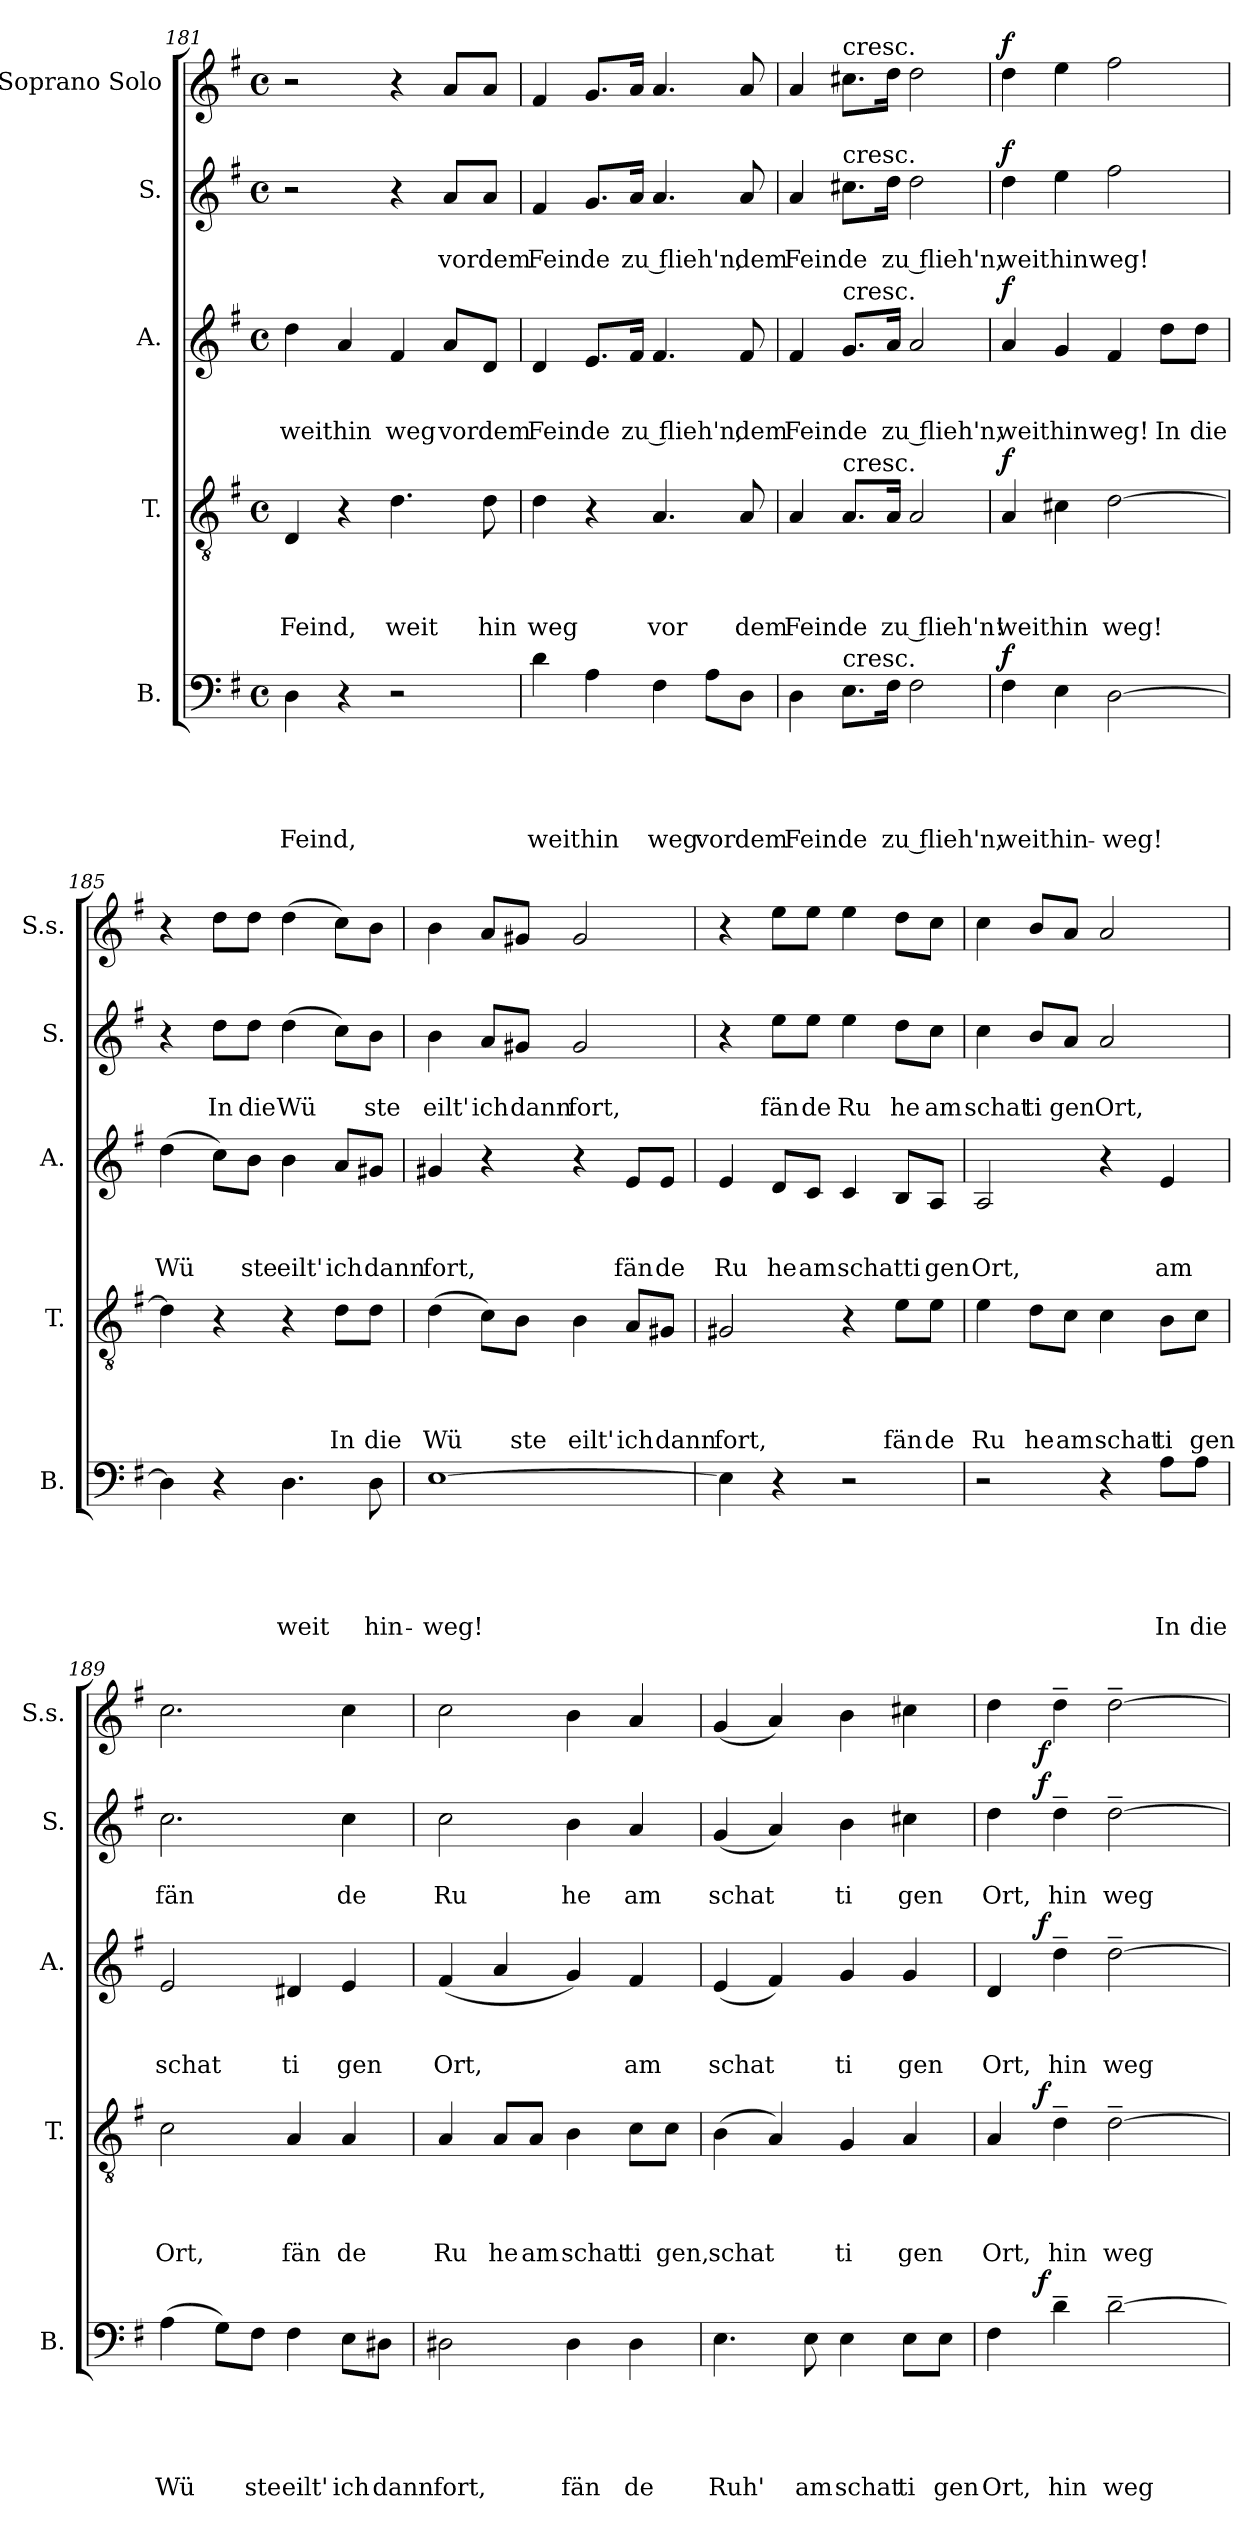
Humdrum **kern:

**kern	**text	**text	**text	**text	**text	**dynam	**kern	**text	**text	**text	**text	**dynam	**kern	**text	**text	**text	**dynam	**kern	**text	**text	**dynam	**kern	**dynam
*part5	*part5	*part5	*part5	*part5	*part5	*part5	*part4	*part4	*part4	*part4	*part4	*part4	*part3	*part3	*part3	*part3	*part3	*part2	*part2	*part2	*part2	*part1	*part1
*staff5	*staff5	*staff5	*staff5	*staff5	*staff5	*staff5	*staff4	*staff4	*staff4	*staff4	*staff4	*staff4	*staff3	*staff3	*staff3	*staff3	*staff3	*staff2	*staff2	*staff2	*staff2	*staff1	*staff1
*I"B.	*	*	*	*	*	*	*I"T.	*	*	*	*	*	*I"A.	*	*	*	*	*I"S.	*	*	*	*I"Soprano Solo	*
*I'B.	*	*	*	*	*	*	*I'T.	*	*	*	*	*	*I'A.	*	*	*	*	*I'S.	*	*	*	*I'S.s.	*
*clefF4	*	*	*	*	*	*	*clefGv2	*	*	*	*	*	*clefG2	*	*	*	*	*clefG2	*	*	*	*clefG2	*
*k[f#]	*	*	*	*	*	*	*k[f#]	*	*	*	*	*	*k[f#]	*	*	*	*	*k[f#]	*	*	*	*k[f#]	*
*G:	*	*	*	*	*	*	*G:	*	*	*	*	*	*G:	*	*	*	*	*G:	*	*	*	*G:	*
*M4/4	*	*	*	*	*	*	*M4/4	*	*	*	*	*	*M4/4	*	*	*	*	*M4/4	*	*	*	*M4/4	*
*met(c)	*	*	*	*	*	*	*met(c)	*	*	*	*	*	*met(c)	*	*	*	*	*met(c)	*	*	*	*met(c)	*
=181	=181	=181	=181	=181	=181	=181	=181	=181	=181	=181	=181	=181	=181	=181	=181	=181	=181	=181	=181	=181	=181	=181	=181
!	!	!	!	!	!LO:LY:b	!	!	!	!	!	!LO:LY:b	!	!	!	!	!LO:LY:b	!	!	!	!	!	!	!
4D\	.	.	.	.	Feind,	.	4D/	.	.	.	Feind,	.	4dd\	.	.	weit	.	2r	.	.	.	2r	.
!	!	!	!	!	!	!	!	!	!	!	!	!	!	!	!	!LO:LY:b	!	!	!	!	!	!	!
4r	.	.	.	.	.	.	4r	.	.	.	.	.	4a/	.	.	hin	.	.	.	.	.	.	.
!	!	!	!	!	!	!	!	!	!	!	!LO:LY:b	!	!	!	!	!LO:LY:b	!	!	!	!	!	!	!
2r	.	.	.	.	.	.	4.d\	.	.	.	weit	.	4f#/	.	.	weg	.	4r	.	.	.	4r	.
!	!	!	!	!	!	!	!	!	!	!	!	!	!	!	!	!LO:LY:b	!	!	!	!LO:LY:b	!	!	!
.	.	.	.	.	.	.	.	.	.	.	.	.	8a/L	.	.	vor	.	8a/L	.	vor	.	8a/L	.
!	!	!	!	!	!	!	!	!	!	!	!LO:LY:b	!	!	!	!	!LO:LY:b	!	!	!	!LO:LY:b	!	!	!
.	.	.	.	.	.	.	8d\	.	.	.	hin	.	8d/J	.	.	dem	.	8a/J	.	dem	.	8a/J	.
=182	=182	=182	=182	=182	=182	=182	=182	=182	=182	=182	=182	=182	=182	=182	=182	=182	=182	=182	=182	=182	=182	=182	=182
!	!	!	!	!	!LO:LY:b	!	!	!	!	!	!LO:LY:b	!	!	!	!	!LO:LY:b	!	!	!	!LO:LY:b	!	!	!
4d\	.	.	.	.	weit	.	4d\	.	.	.	weg	.	4d/	.	.	Fein	.	4f#/	.	Fein	.	4f#/	.
!	!	!	!	!	!LO:LY:b	!	!	!	!	!	!	!	!	!	!	!LO:LY:b	!	!	!	!LO:LY:b	!	!	!
4A\	.	.	.	.	hin	.	4r	.	.	.	.	.	8.e/L	.	.	de	.	8.g/L	.	de	.	8.g/L	.
!	!	!	!	!	!	!	!	!	!	!	!	!	!	!	!	!LO:LY:b	!	!	!	!LO:LY:b	!	!	!
.	.	.	.	.	.	.	.	.	.	.	.	.	16f#/Jk	.	.	zu flieh'n,	.	16a/Jk	.	zu flieh'n,	.	16a/Jk	.
!	!	!	!	!	!LO:LY:b	!	!	!	!	!	!LO:LY:b	!	!	!	!	!	!	!	!	!	!	!	!
4F#\	.	.	.	.	weg	.	4.A/	.	.	.	vor	.	4.f#/	.	.	.	.	4.a/	.	.	.	4.a/	.
!	!	!	!	!	!LO:LY:b	!	!	!	!	!	!	!	!	!	!	!	!	!	!	!	!	!	!
8A\L	.	.	.	.	vor	.	.	.	.	.	.	.	.	.	.	.	.	.	.	.	.	.	.
!	!	!	!	!	!LO:LY:b	!	!	!	!	!	!LO:LY:b	!	!	!	!	!LO:LY:b	!	!	!	!LO:LY:b	!	!	!
8D\J	.	.	.	.	dem	.	8A/	.	.	.	dem	.	8f#/	.	.	dem	.	8a/	.	dem	.	8a/	.
!!LO:LB:g=z
=183	=183	=183	=183	=183	=183	=183	=183	=183	=183	=183	=183	=183	=183	=183	=183	=183	=183	=183	=183	=183	=183	=183	=183
!	!	!	!	!	!LO:LY:b	!	!	!	!	!	!LO:LY:b	!	!	!	!	!LO:LY:b	!	!	!	!LO:LY:b	!	!	!
4D\	.	.	.	.	Feinde	.	4A/	.	.	.	Feinde	.	4f#/	.	.	Feinde	.	4a/	.	Feinde	.	4a/	.
!	!	!	!	!	!	!	!	!	!	!	!	!	!	!	!	!	!	!	!	!	!	!LO:TX:a:t=cresc.	!
!	!	!	!	!	!	!	!	!	!	!	!	!	!	!	!	!	!	!LO:TX:a:t=cresc.	!	!	!	!	!
!	!	!	!	!	!	!	!	!	!	!	!	!	!LO:TX:a:t=cresc.	!	!	!	!	!	!	!	!	!	!
!	!	!	!	!	!	!	!LO:TX:a:t=cresc.	!	!	!	!	!	!	!	!	!	!	!	!	!	!	!	!
!LO:TX:a:t=cresc.	!	!	!	!	!	!	!	!	!	!	!	!	!	!	!	!	!	!	!	!	!	!	!
8.E\L	.	.	.	.	.	.	8.A/L	.	.	.	.	.	8.g/L	.	.	.	.	8.cc#X\L	.	.	.	8.cc#X\L	.
!	!	!	!	!	!LO:LY:b	!	!	!	!	!	!LO:LY:b	!	!	!	!	!LO:LY:b	!	!	!	!LO:LY:b	!	!	!
16F#\Jk	.	.	.	.	zu flieh'n,	.	16A/Jk	.	.	.	zu flieh'n!	.	16a/Jk	.	.	zu flieh'n,	.	16dd\Jk	.	zu flieh'n,	.	16dd\Jk	.
2F#\	.	.	.	.	.	.	2A/	.	.	.	.	.	2a/	.	.	.	.	2dd\	.	.	.	2dd\	.
=184	=184	=184	=184	=184	=184	=184	=184	=184	=184	=184	=184	=184	=184	=184	=184	=184	=184	=184	=184	=184	=184	=184	=184
!	!	!	!	!	!LO:LY:b	!LO:DY:a	!	!	!	!	!LO:LY:b	!LO:DY:a	!	!	!	!LO:LY:b	!LO:DY:a	!	!	!LO:LY:b	!LO:DY:a	!	!LO:DY:a
4F#\	.	.	.	.	weit	f	4A/	.	.	.	weit	f	4a/	.	.	weit	f	4dd\	.	weit	f	4dd\	f
!	!	!	!	!	!LO:LY:b	!	!	!	!	!	!LO:LY:b	!	!	!	!	!LO:LY:b	!	!	!	!LO:LY:b	!	!	!
4E\	.	.	.	.	hin-	.	4c#X\	.	.	.	hin	.	4g/	.	.	hinweg!	.	4ee\	.	hinweg!	.	4ee\	.
!	!	!	!	!	!LO:LY:b	!	!	!	!	!	!LO:LY:b	!	!	!	!	!	!	!	!	!	!	!	!
[>2D\	.	.	.	.	-weg!	.	[>2d\	.	.	.	weg!	.	4f#/	.	.	.	.	2ff#\	.	.	.	2ff#\	.
!	!	!	!	!	!	!	!	!	!	!	!	!	!	!	!	!LO:LY:b	!	!	!	!	!	!	!
.	.	.	.	.	.	.	.	.	.	.	.	.	8dd\L	.	.	In	.	.	.	.	.	.	.
!	!	!	!	!	!	!	!	!	!	!	!	!	!	!	!	!LO:LY:b	!	!	!	!	!	!	!
.	.	.	.	.	.	.	.	.	.	.	.	.	8dd\J	.	.	die	.	.	.	.	.	.	.
=185	=185	=185	=185	=185	=185	=185	=185	=185	=185	=185	=185	=185	=185	=185	=185	=185	=185	=185	=185	=185	=185	=185	=185
!	!	!	!	!	!	!	!	!	!	!	!	!	!	!	!	!LO:LY:b	!	!	!	!	!	!	!
4D\]	.	.	.	.	.	.	4d\]	.	.	.	.	.	(>4dd\	.	.	Wü	.	4r	.	.	.	4r	.
!	!	!	!	!	!	!	!	!	!	!	!	!	!	!	!	!	!	!	!	!LO:LY:b	!	!	!
4r	.	.	.	.	.	.	4r	.	.	.	.	.	8cc\L)	.	.	.	.	8dd\L	.	In	.	8dd\L	.
!	!	!	!	!	!	!	!	!	!	!	!	!	!	!	!	!LO:LY:b	!	!	!	!LO:LY:b	!	!	!
.	.	.	.	.	.	.	.	.	.	.	.	.	8b\J	.	.	ste	.	8dd\J	.	die	.	8dd\J	.
!	!	!	!	!	!LO:LY:b	!	!	!	!	!	!	!	!	!	!	!LO:LY:b	!	!	!	!LO:LY:b	!	!	!
4.D\	.	.	.	.	weit	.	4r	.	.	.	.	.	4b\	.	.	eilt'	.	(>4dd\	.	Wü	.	(>4dd\	.
!	!	!	!	!	!	!	!	!	!	!	!LO:LY:b	!	!	!	!	!LO:LY:b	!	!	!	!	!	!	!
.	.	.	.	.	.	.	8d\L	.	.	.	In	.	8a/L	.	.	ich	.	8cc\L)	.	.	.	8cc\L)	.
!	!	!	!	!	!LO:LY:b	!	!	!	!	!	!LO:LY:b	!	!	!	!	!LO:LY:b	!	!	!	!LO:LY:b	!	!	!
8D\	.	.	.	.	hin-	.	8d\J	.	.	.	die	.	8g#X/J	.	.	dann	.	8b\J	.	ste	.	8b\J	.
=186	=186	=186	=186	=186	=186	=186	=186	=186	=186	=186	=186	=186	=186	=186	=186	=186	=186	=186	=186	=186	=186	=186	=186
!	!	!	!	!	!LO:LY:b	!	!	!	!	!	!LO:LY:b	!	!	!	!	!LO:LY:b	!	!	!	!LO:LY:b	!	!	!
[>1E	.	.	.	.	-weg!	.	(>4d\	.	.	.	Wü	.	4g#X/	.	.	fort,	.	4b\	.	eilt'	.	4b\	.
!	!	!	!	!	!	!	!	!	!	!	!	!	!	!	!	!	!	!	!	!LO:LY:b	!	!	!
.	.	.	.	.	.	.	8c\L)	.	.	.	.	.	4r	.	.	.	.	8a/L	.	ich	.	8a/L	.
!	!	!	!	!	!	!	!	!	!	!	!LO:LY:b	!	!	!	!	!	!	!	!	!LO:LY:b	!	!	!
.	.	.	.	.	.	.	8B\J	.	.	.	ste	.	.	.	.	.	.	8g#X/J	.	dann	.	8g#X/J	.
!	!	!	!	!	!	!	!	!	!	!	!LO:LY:b	!	!	!	!	!	!	!	!	!LO:LY:b	!	!	!
.	.	.	.	.	.	.	4B\	.	.	.	eilt'	.	4r	.	.	.	.	2g#/	.	fort,	.	2g#/	.
!	!	!	!	!	!	!	!	!	!	!	!LO:LY:b	!	!	!	!	!LO:LY:b	!	!	!	!	!	!	!
.	.	.	.	.	.	.	8A/L	.	.	.	ich	.	8e/L	.	.	fän	.	.	.	.	.	.	.
!	!	!	!	!	!	!	!	!	!	!	!LO:LY:b	!	!	!	!	!LO:LY:b	!	!	!	!	!	!	!
.	.	.	.	.	.	.	8G#X/J	.	.	.	dann	.	8e/J	.	.	de	.	.	.	.	.	.	.
=187	=187	=187	=187	=187	=187	=187	=187	=187	=187	=187	=187	=187	=187	=187	=187	=187	=187	=187	=187	=187	=187	=187	=187
!	!	!	!	!	!	!	!	!	!	!	!LO:LY:b	!	!	!	!	!LO:LY:b	!	!	!	!	!	!	!
4E\]	.	.	.	.	.	.	2G#X/	.	.	.	fort,	.	4e/	.	.	Ru	.	4r	.	.	.	4r	.
!	!	!	!	!	!	!	!	!	!	!	!	!	!	!	!	!LO:LY:b	!	!	!	!LO:LY:b	!	!	!
4r	.	.	.	.	.	.	.	.	.	.	.	.	8d/L	.	.	he	.	8ee\L	.	fän	.	8ee\L	.
!	!	!	!	!	!	!	!	!	!	!	!	!	!	!	!	!LO:LY:b	!	!	!	!LO:LY:b	!	!	!
.	.	.	.	.	.	.	.	.	.	.	.	.	8c/J	.	.	am	.	8ee\J	.	de	.	8ee\J	.
!	!	!	!	!	!	!	!	!	!	!	!	!	!	!	!	!LO:LY:b	!	!	!	!LO:LY:b	!	!	!
2r	.	.	.	.	.	.	4r	.	.	.	.	.	4c/	.	.	schatti	.	4ee\	.	Ru	.	4ee\	.
!	!	!	!	!	!	!	!	!	!	!	!LO:LY:b	!	!	!	!	!	!	!	!	!LO:LY:b	!	!	!
.	.	.	.	.	.	.	8e\L	.	.	.	fän	.	8B/L	.	.	.	.	8dd\L	.	he	.	8dd\L	.
!	!	!	!	!	!	!	!	!	!	!	!LO:LY:b	!	!	!	!	!LO:LY:b	!	!	!	!LO:LY:b	!	!	!
.	.	.	.	.	.	.	8e\J	.	.	.	de	.	8A/J	.	.	gen	.	8cc\J	.	am	.	8cc\J	.
!!LO:PB:g=z
=188	=188	=188	=188	=188	=188	=188	=188	=188	=188	=188	=188	=188	=188	=188	=188	=188	=188	=188	=188	=188	=188	=188	=188
!	!	!	!	!	!	!	!	!	!	!	!LO:LY:b	!	!	!	!	!LO:LY:b	!	!	!	!LO:LY:b	!	!	!
2r	.	.	.	.	.	.	4e\	.	.	.	Ru	.	2A/	.	.	Ort,	.	4cc\	.	schat	.	4cc\	.
!	!	!	!	!	!	!	!	!	!	!	!LO:LY:b	!	!	!	!	!	!	!	!	!LO:LY:b	!	!	!
.	.	.	.	.	.	.	8d\L	.	.	.	he	.	.	.	.	.	.	8b/L	.	ti	.	8b/L	.
!	!	!	!	!	!	!	!	!	!	!	!LO:LY:b	!	!	!	!	!	!	!	!	!LO:LY:b	!	!	!
.	.	.	.	.	.	.	8c\J	.	.	.	am	.	.	.	.	.	.	8a/J	.	gen	.	8a/J	.
!	!	!	!	!	!	!	!	!	!	!	!LO:LY:b	!	!	!	!	!	!	!	!	!LO:LY:b	!	!	!
4r	.	.	.	.	.	.	4c\	.	.	.	schat	.	4r	.	.	.	.	2a/	.	Ort,	.	2a/	.
!	!	!	!	!	!LO:LY:b	!	!	!	!	!	!LO:LY:b	!	!	!	!	!LO:LY:b	!	!	!	!	!	!	!
8A\L	.	.	.	.	In	.	8B\L	.	.	.	ti	.	4e/	.	.	am	.	.	.	.	.	.	.
!	!	!	!	!	!LO:LY:b	!	!	!	!	!	!LO:LY:b	!	!	!	!	!	!	!	!	!	!	!	!
8A\J	.	.	.	.	die	.	8c\J	.	.	.	gen	.	.	.	.	.	.	.	.	.	.	.	.
=189	=189	=189	=189	=189	=189	=189	=189	=189	=189	=189	=189	=189	=189	=189	=189	=189	=189	=189	=189	=189	=189	=189	=189
!	!	!	!	!	!LO:LY:b	!	!	!	!	!	!LO:LY:b	!	!	!	!	!LO:LY:b	!	!	!	!LO:LY:b	!	!	!
(>4A\	.	.	.	.	Wü	.	2c\	.	.	.	Ort,	.	2e/	.	.	schat	.	2.cc\	.	fän	.	2.cc\	.
8G\L)	.	.	.	.	.	.	.	.	.	.	.	.	.	.	.	.	.	.	.	.	.	.	.
!	!	!	!	!	!LO:LY:b	!	!	!	!	!	!	!	!	!	!	!	!	!	!	!	!	!	!
8F#\J	.	.	.	.	ste	.	.	.	.	.	.	.	.	.	.	.	.	.	.	.	.	.	.
!	!	!	!	!	!LO:LY:b	!	!	!	!	!	!LO:LY:b	!	!	!	!	!LO:LY:b	!	!	!	!	!	!	!
4F#\	.	.	.	.	eilt'	.	4A/	.	.	.	fän	.	4d#X/	.	.	ti	.	.	.	.	.	.	.
!	!	!	!	!	!LO:LY:b	!	!	!	!	!	!LO:LY:b	!	!	!	!	!LO:LY:b	!	!	!	!LO:LY:b	!	!	!
8E\L	.	.	.	.	ich	.	4A/	.	.	.	de	.	4e/	.	.	gen	.	4cc\	.	de	.	4cc\	.
!	!	!	!	!	!LO:LY:b	!	!	!	!	!	!	!	!	!	!	!	!	!	!	!	!	!	!
8D#X\J	.	.	.	.	dann	.	.	.	.	.	.	.	.	.	.	.	.	.	.	.	.	.	.
=190	=190	=190	=190	=190	=190	=190	=190	=190	=190	=190	=190	=190	=190	=190	=190	=190	=190	=190	=190	=190	=190	=190	=190
!	!	!	!	!	!LO:LY:b	!	!	!	!	!	!LO:LY:b	!	!	!	!	!LO:LY:b	!	!	!	!LO:LY:b	!	!	!
2D#X\	.	.	.	.	fort,	.	4A/	.	.	.	Ru	.	(<4f#/	.	.	Ort,	.	2cc\	.	Ru	.	2cc\	.
!	!	!	!	!	!	!	!	!	!	!	!LO:LY:b	!	!	!	!	!	!	!	!	!	!	!	!
.	.	.	.	.	.	.	8A/L	.	.	.	he	.	4a/	.	.	.	.	.	.	.	.	.	.
!	!	!	!	!	!	!	!	!	!	!	!LO:LY:b	!	!	!	!	!	!	!	!	!	!	!	!
.	.	.	.	.	.	.	8A/J	.	.	.	am	.	.	.	.	.	.	.	.	.	.	.	.
!	!	!	!	!	!LO:LY:b	!	!	!	!	!	!LO:LY:b	!	!	!	!	!	!	!	!	!LO:LY:b	!	!	!
4D#\	.	.	.	.	fän	.	4B\	.	.	.	schat	.	4g/)	.	.	.	.	4b\	.	he	.	4b\	.
!	!	!	!	!	!LO:LY:b	!	!	!	!	!	!LO:LY:b	!	!	!	!	!LO:LY:b	!	!	!	!LO:LY:b	!	!	!
4D#\	.	.	.	.	de	.	8c\L	.	.	.	ti	.	4f#/	.	.	am	.	4a/	.	am	.	4a/	.
!	!	!	!	!	!	!	!	!	!	!	!LO:LY:b	!	!	!	!	!	!	!	!	!	!	!	!
.	.	.	.	.	.	.	8c\J	.	.	.	gen,	.	.	.	.	.	.	.	.	.	.	.	.
=191	=191	=191	=191	=191	=191	=191	=191	=191	=191	=191	=191	=191	=191	=191	=191	=191	=191	=191	=191	=191	=191	=191	=191
!	!	!	!	!	!LO:LY:b	!	!	!	!	!	!LO:LY:b	!	!	!	!	!LO:LY:b	!	!	!	!LO:LY:b	!	!	!
4.E\	.	.	.	.	Ruh'	.	(>4B\	.	.	.	schat	.	(<4e/	.	.	schat	.	(<4g/	.	schat	.	(<4g/	.
.	.	.	.	.	.	.	4A/)	.	.	.	.	.	4f#/)	.	.	.	.	4a/)	.	.	.	4a/)	.
!	!	!	!	!	!LO:LY:b	!	!	!	!	!	!	!	!	!	!	!	!	!	!	!	!	!	!
8E\	.	.	.	.	am	.	.	.	.	.	.	.	.	.	.	.	.	.	.	.	.	.	.
!	!	!	!	!	!LO:LY:b	!	!	!	!	!	!LO:LY:b	!	!	!	!	!LO:LY:b	!	!	!	!LO:LY:b	!	!	!
4E\	.	.	.	.	schat	.	4G/	.	.	.	ti	.	4g/	.	.	ti	.	4b\	.	ti	.	4b\	.
!	!	!	!	!	!LO:LY:b	!	!	!	!	!	!LO:LY:b	!	!	!	!	!LO:LY:b	!	!	!	!LO:LY:b	!	!	!
8E\L	.	.	.	.	ti	.	4A/	.	.	.	gen	.	4g/	.	.	gen	.	4cc#X\	.	gen	.	4cc#X\	.
!	!	!	!	!	!LO:LY:b	!	!	!	!	!	!	!	!	!	!	!	!	!	!	!	!	!	!
8E\J	.	.	.	.	gen	.	.	.	.	.	.	.	.	.	.	.	.	.	.	.	.	.	.
=192	=192	=192	=192	=192	=192	=192	=192	=192	=192	=192	=192	=192	=192	=192	=192	=192	=192	=192	=192	=192	=192	=192	=192
!	!	!	!	!	!LO:LY:b	!	!	!	!	!	!LO:LY:b	!	!	!	!	!LO:LY:b	!	!	!	!LO:LY:b	!	!	!
*^	*	*	*	*	*	*	*^	*	*	*	*	*	*^	*	*	*	*	*^	*	*	*	*^	*
4F#\	8..ryy	.	.	.	.	Ort,	.	4A/	8..ryy	.	.	.	Ort,	.	4d/	8..ryy	.	.	Ort,	.	4dd\	8..ryy	.	Ort,	.	4dd\	8..ryy	.
!	!	!	!	!	!	!	!LO:DY:a	!	!	!	!	!	!	!LO:DY:a	!	!	!	!	!	!LO:DY:a	!	!	!	!	!LO:DY:a	!	!	!LO:DY:b
.	2ryy	.	.	.	.	.	f	.	2ryy	.	.	.	.	f	.	2ryy	.	.	.	f	.	2ryy	.	.	f	.	2ryy	f
!	!	!	!	!	!	!LO:LY:b	!	!	!	!	!	!	!LO:LY:b	!	!	!	!	!	!LO:LY:b	!	!	!	!	!LO:LY:b	!	!	!	!
4d~>\	.	.	.	.	.	hin	.	4d~>\	.	.	.	.	hin	.	4dd~>\	.	.	.	hin	.	4dd~>\	.	.	hin	.	4dd~>\	.	.
!	!	!	!	!	!	!LO:LY:b	!	!	!	!	!	!	!LO:LY:b	!	!	!	!	!	!LO:LY:b	!	!	!	!	!LO:LY:b	!	!	!	!
[<2d~>\	.	.	.	.	.	weg	.	[<2d~>\	.	.	.	.	weg	.	[<2dd~>\	.	.	.	weg	.	[<2dd~>\	.	.	weg	.	[<2dd~>\	.	.
.	4ryy	.	.	.	.	.	.	.	4ryy	.	.	.	.	.	.	4ryy	.	.	.	.	.	4ryy	.	.	.	.	4ryy	.
.	32ryy	.	.	.	.	.	.	.	32ryy	.	.	.	.	.	.	32ryy	.	.	.	.	.	32ryy	.	.	.	.	32ryy	.
*v	*v	*	*	*	*	*	*	*	*	*	*	*	*	*	*v	*v	*	*	*	*	*v	*v	*	*	*	*v	*v	*
*	*	*	*	*	*	*	*v	*v	*	*	*	*	*	*	*	*	*	*	*	*	*	*	*	*
=	=	=	=	=	=	=	=	=	=	=	=	=	=	=	=	=	=	=	=	=	=	=	=
*-	*-	*-	*-	*-	*-	*-	*-	*-	*-	*-	*-	*-	*-	*-	*-	*-	*-	*-	*-	*-	*-	*-	*-
